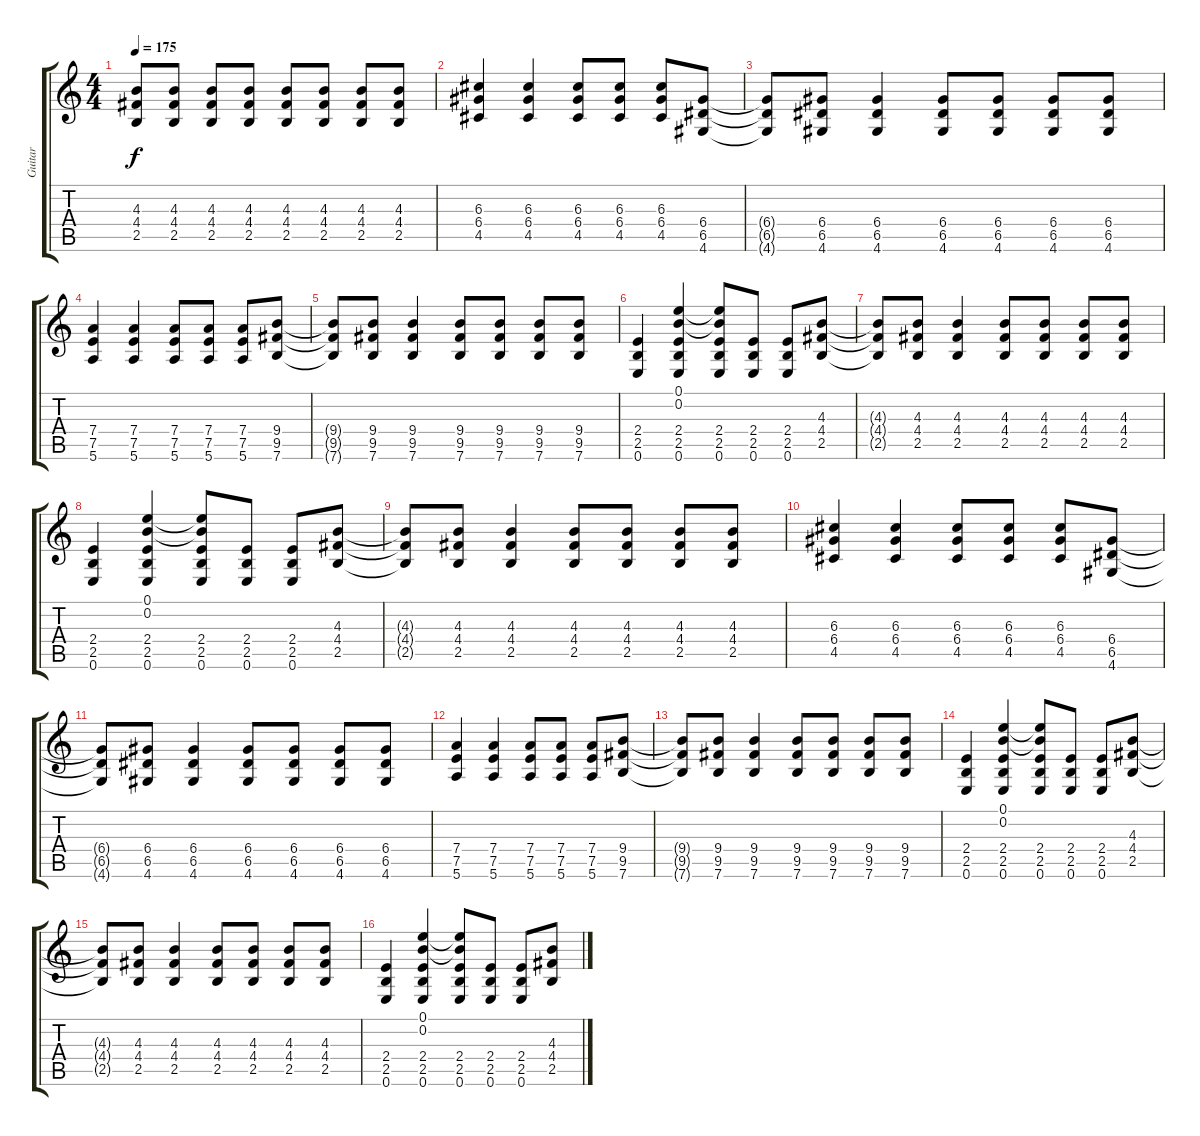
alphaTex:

\track ("Guitar" "Guitar") {instrument distortionguitar}
\staff {score tabs}
\tuning (E4 B3 G3 D3 A2 E2) {hide}
\ts (4 4)
\tempo 175
\clef g2
\ks c
(4.3{t} 4.4{t} 2.5{t}).8{dy f} (4.3 4.4 2.5).8 (4.3 4.4 2.5).8 (4.3 4.4 2.5).8 (4.3 4.4 2.5).8 (4.3 4.4 2.5).8 (4.3 4.4 2.5).8 (4.3 4.4 2.5).8 |
(6.3 6.4 4.5).4 (6.3 6.4 4.5).4 (6.3 6.4 4.5).8 (6.3 6.4 4.5).8 (6.3 6.4 4.5).8 (6.4 6.5 4.6).8 |
(6.4{t} 6.5{t} 4.6{t}).8 (6.4 6.5 4.6).8 (6.4 6.5 4.6).4 (6.4 6.5 4.6).8 (6.4 6.5 4.6).8 (6.4 6.5 4.6).8 (6.4 6.5 4.6).8 |
(7.4 7.5 5.6).4 (7.4 7.5 5.6).4 (7.4 7.5 5.6).8 (7.4 7.5 5.6).8 (7.4 7.5 5.6).8 (9.4 9.5 7.6).8 |
(9.4{t} 9.5{t} 7.6{t}).8 (9.4 9.5 7.6).8 (9.4 9.5 7.6).4 (9.4 9.5 7.6).8 (9.4 9.5 7.6).8 (9.4 9.5 7.6).8 (9.4 9.5 7.6).8 |
(2.4 2.5 0.6).4 (0.1 0.2 2.4 2.5 0.6).4 (0.1{t} 0.2{t} 2.4 2.5 0.6).8 (2.4 2.5 0.6).8 (2.4 2.5 0.6).8 (4.3 4.4 2.5).8 |
(4.3{t} 4.4{t} 2.5{t}).8 (4.3 4.4 2.5).8 (4.3 4.4 2.5).4 (4.3 4.4 2.5).8 (4.3 4.4 2.5).8 (4.3 4.4 2.5).8 (4.3 4.4 2.5).8 |
(2.4 2.5 0.6).4 (0.1 0.2 2.4 2.5 0.6).4 (0.1{t} 0.2{t} 2.4 2.5 0.6).8 (2.4 2.5 0.6).8 (2.4 2.5 0.6).8 (4.3 4.4 2.5).8 |
(4.3{t} 4.4{t} 2.5{t}).8 (4.3 4.4 2.5).8 (4.3 4.4 2.5).4 (4.3 4.4 2.5).8 (4.3 4.4 2.5).8 (4.3 4.4 2.5).8 (4.3 4.4 2.5).8 |
(6.3 6.4 4.5).4 (6.3 6.4 4.5).4 (6.3 6.4 4.5).8 (6.3 6.4 4.5).8 (6.3 6.4 4.5).8 (6.4 6.5 4.6).8 |
(6.4{t} 6.5{t} 4.6{t}).8 (6.4 6.5 4.6).8 (6.4 6.5 4.6).4 (6.4 6.5 4.6).8 (6.4 6.5 4.6).8 (6.4 6.5 4.6).8 (6.4 6.5 4.6).8 |
(7.4 7.5 5.6).4 (7.4 7.5 5.6).4 (7.4 7.5 5.6).8 (7.4 7.5 5.6).8 (7.4 7.5 5.6).8 (9.4 9.5 7.6).8 |
(9.4{t} 9.5{t} 7.6{t}).8 (9.4 9.5 7.6).8 (9.4 9.5 7.6).4 (9.4 9.5 7.6).8 (9.4 9.5 7.6).8 (9.4 9.5 7.6).8 (9.4 9.5 7.6).8 |
(2.4 2.5 0.6).4 (0.1 0.2 2.4 2.5 0.6).4 (0.1{t} 0.2{t} 2.4 2.5 0.6).8 (2.4 2.5 0.6).8 (2.4 2.5 0.6).8 (4.3 4.4 2.5).8 |
(4.3{t} 4.4{t} 2.5{t}).8 (4.3 4.4 2.5).8 (4.3 4.4 2.5).4 (4.3 4.4 2.5).8 (4.3 4.4 2.5).8 (4.3 4.4 2.5).8 (4.3 4.4 2.5).8 |
(2.4 2.5 0.6).4 (0.1 0.2 2.4 2.5 0.6).4 (0.1{t} 0.2{t} 2.4 2.5 0.6).8 (2.4 2.5 0.6).8 (2.4 2.5 0.6).8 (4.3 4.4 2.5).8
